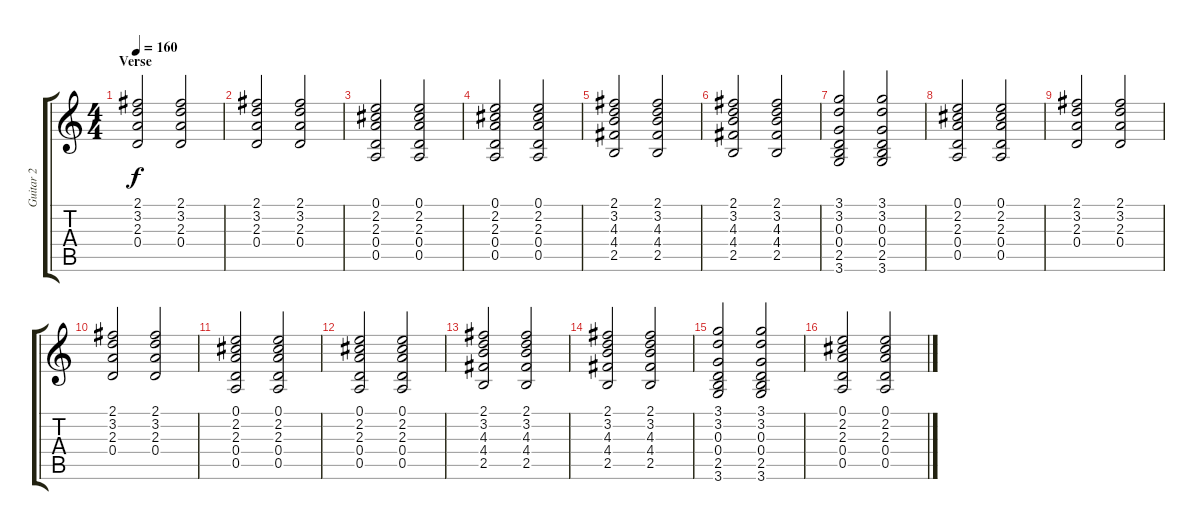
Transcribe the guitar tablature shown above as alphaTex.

\track ("Guitar 2" "Guitar 2") {instrument acousticguitarnylon}
\staff {score tabs}
\tuning (E4 B3 G3 D3 A2 E2) {hide}
\ts (4 4)
\section ("" "Verse")
\tempo 160
\clef g2
\ks c
(2.1 3.2 2.3 0.4).2{dy f} (2.1 3.2 2.3 0.4).2 |
(2.1 3.2 2.3 0.4).2 (2.1 3.2 2.3 0.4).2 |
(0.1 2.2 2.3 0.4 0.5).2 (0.1 2.2 2.3 0.4 0.5).2 |
(0.1 2.2 2.3 0.4 0.5).2 (0.1 2.2 2.3 0.4 0.5).2 |
(2.1 3.2 4.3 4.4 2.5).2 (2.1 3.2 4.3 4.4 2.5).2 |
(2.1 3.2 4.3 4.4 2.5).2 (2.1 3.2 4.3 4.4 2.5).2 |
(3.1 3.2 0.3 0.4 2.5 3.6).2 (3.1 3.2 0.3 0.4 2.5 3.6).2 |
(0.1 2.2 2.3 0.4 0.5).2 (0.1 2.2 2.3 0.4 0.5).2 |
(2.1 3.2 2.3 0.4).2 (2.1 3.2 2.3 0.4).2 |
(2.1 3.2 2.3 0.4).2 (2.1 3.2 2.3 0.4).2 |
(0.1 2.2 2.3 0.4 0.5).2 (0.1 2.2 2.3 0.4 0.5).2 |
(0.1 2.2 2.3 0.4 0.5).2 (0.1 2.2 2.3 0.4 0.5).2 |
(2.1 3.2 4.3 4.4 2.5).2 (2.1 3.2 4.3 4.4 2.5).2 |
(2.1 3.2 4.3 4.4 2.5).2 (2.1 3.2 4.3 4.4 2.5).2 |
(3.1 3.2 0.3 0.4 2.5 3.6).2 (3.1 3.2 0.3 0.4 2.5 3.6).2 |
(0.1 2.2 2.3 0.4 0.5).2 (0.1 2.2 2.3 0.4 0.5).2
